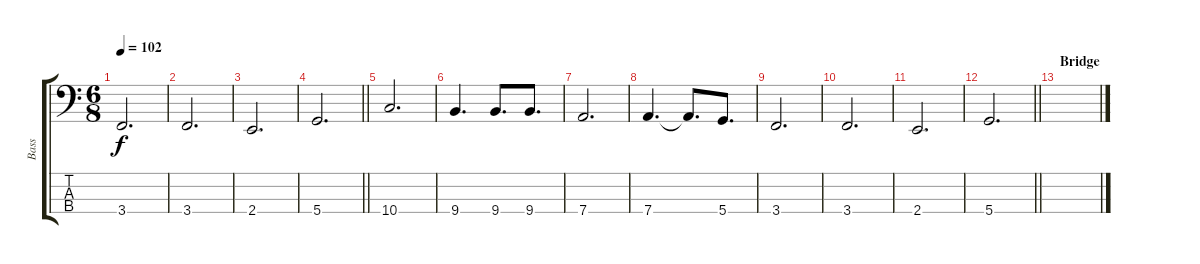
\track ("Bass" "Bass") {instrument electricbassfinger}
\staff {score tabs}
\tuning (G2 D2 A1 D1) {hide}
\ts (6 8)
\tempo 102
\clef f4
\ks aminor
3.4.2{d dy f} |
3.4.2{d} |
2.4.2{d} |
\barLineRight lightlight
5.4.2{d} |
10.4.2{d} |
9.4.4{d} 9.4.8{d} 9.4.8{d} |
7.4.2{d} |
7.4.4{d} 7.4{t}.8{d} 5.4.8{d} |
3.4.2{d} |
3.4.2{d} |
2.4.2{d} |
\barLineRight lightlight
5.4.2{d} |
\section ("" "Bridge")
